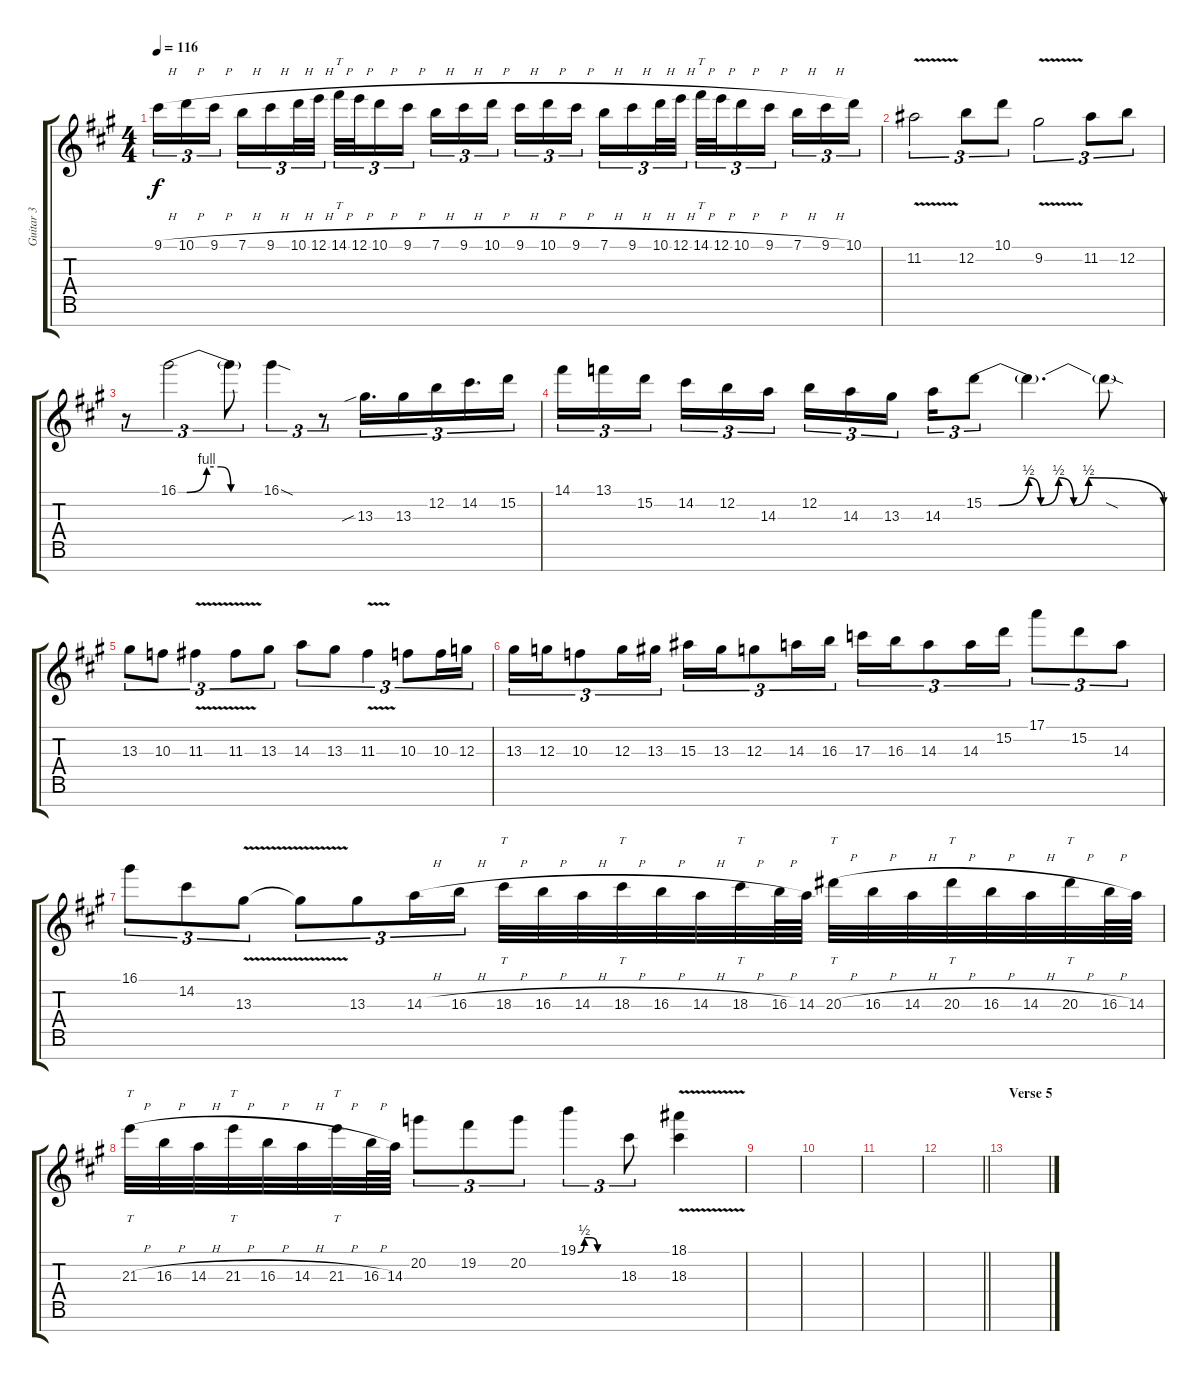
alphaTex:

\track ("Guitar 3" "Guitar 3") {instrument distortionguitar}
\staff {score tabs}
\tuning (E4 B3 G3 D3 A2 E2 B1) {hide}
\ts (4 4)
\tempo 116
\clef g2
\ks a
9.1{h}.16{tu (3 2) dy f} 10.1{h}.16{tu (3 2)} 9.1{h}.16{tu (3 2) beam splitsecondary} 7.1{h}.16{tu (3 2)} 9.1{h}.16{tu (3 2)} 10.1{h}.32{tu (3 2)} 12.1{h}.32{tu (3 2)} 14.1{h}.32{tt tu (3 2)} 12.1{h}.32{tu (3 2)} 10.1{h}.16{tu (3 2)} 9.1{h}.16{tu (3 2) beam splitsecondary} 7.1{h}.16{tu (3 2)} 9.1{h}.16{tu (3 2)} 10.1{h}.16{tu (3 2)} 9.1{h}.16{tu (3 2)} 10.1{h}.16{tu (3 2)} 9.1{h}.16{tu (3 2) beam splitsecondary} 7.1{h}.16{tu (3 2)} 9.1{h}.16{tu (3 2)} 10.1{h}.32{tu (3 2)} 12.1{h}.32{tu (3 2)} 14.1{h}.32{tt tu (3 2)} 12.1{h}.32{tu (3 2)} 10.1{h}.16{tu (3 2)} 9.1{h}.16{tu (3 2) beam splitsecondary} 7.1{h}.16{tu (3 2)} 9.1{h}.16{tu (3 2)} 10.1.16{tu (3 2)} |
11.2{v}.2{tu (3 2)} 12.2.8{tu (3 2)} 10.1.8{tu (3 2)} 9.2{v}.2{tu (3 2)} 11.2.8{tu (3 2)} 12.2.8{tu (3 2)} |
r.8{tu (3 2)} 16.1{be (custom 0 0 6 0 20 4 30 4 37 0 60 0)}.2{tu (3 2)} 16.1{t}.8{tu (3 2)} 16.1{sod}.4{tu (3 2)} r.8{tu (3 2)} 13.3{sib}.16{d tu (3 2)} 13.3.16{tu (3 2)} 12.2.16{tu (3 2)} 14.2.16{d tu (3 2)} 15.2.16{tu (3 2)} |
14.1.16{tu (3 2)} 13.1.16{tu (3 2)} 15.2.16{tu (3 2) beam splitsecondary} 14.2.16{tu (3 2)} 12.2.16{tu (3 2)} 14.3.16{tu (3 2)} 12.2.16{tu (3 2)} 14.3.16{tu (3 2)} 13.3.16{tu (3 2) beam splitsecondary} 14.3.16{tu (3 2)} 15.2{be (custom 0 0 5 0 15 2 19 0 25 2 30 0 35 2 60 0)}.8{tu (3 2)} 15.2{t}.4{d} 15.2{sod t}.8 |
13.3.8{tu (3 2)} 10.3.8{tu (3 2)} 11.3{v}.4{tu (3 2)} 11.3{v}.8{tu (3 2)} 13.3.8{tu (3 2)} 14.3.8{tu (3 2)} 13.3.8{tu (3 2)} 11.3{v}.4{tu (3 2)} 10.3.8{tu (3 2)} 10.3.16{tu (3 2)} 12.3.16{tu (3 2)} |
13.3.16{tu (3 2)} 12.3.16{tu (3 2)} 10.3.8{tu (3 2)} 12.3.16{tu (3 2)} 13.3.16{tu (3 2)} 15.3.16{tu (3 2)} 13.3.16{tu (3 2)} 12.3.8{tu (3 2)} 14.3.16{tu (3 2)} 16.3.16{tu (3 2)} 17.3.16{tu (3 2)} 16.3.16{tu (3 2)} 14.3.8{tu (3 2)} 14.3.16{tu (3 2)} 15.2.16{tu (3 2)} 17.1.8{tu (3 2)} 15.2.8{tu (3 2)} 14.3.8{tu (3 2)} |
16.1.8{tu (3 2)} 14.2.8{tu (3 2)} 13.3{v}.8{tu (3 2)} 13.3{t}.8{tu (3 2)} 13.3.8{tu (3 2)} 14.3{h}.16{tu (3 2)} 16.3{h}.16{tu (3 2)} 18.3{h}.32{tt} 16.3{h}.32 14.3{h}.32 18.3{h}.32{tt} 16.3{h}.32 14.3{h}.32 18.3{h}.32{tt} 16.3{h}.64 14.3.64 20.3{h}.32{tt} 16.3{h}.32 14.3{h}.32 20.3{h}.32{tt} 16.3{h}.32 14.3{h}.32 20.3{h}.32{tt} 16.3{h}.64 14.3.64 |
21.3{h}.32{tt} 16.3{h}.32 14.3{h}.32 21.3{h}.32{tt} 16.3{h}.32 14.3{h}.32 21.3{h}.32{tt} 16.3{h}.64 14.3.64 20.2.8{tu (3 2)} 19.2.8{tu (3 2)} 20.2.8{tu (3 2)} 19.1{be (custom 0 0 10 2 20 2 30 0 60 0)}.4{tu (3 2)} 18.3.8{tu (3 2)} (18.1{v} 18.3{v}).4 |
|
|
|
\barLineRight lightlight
|
\section ("" "Verse 5")
